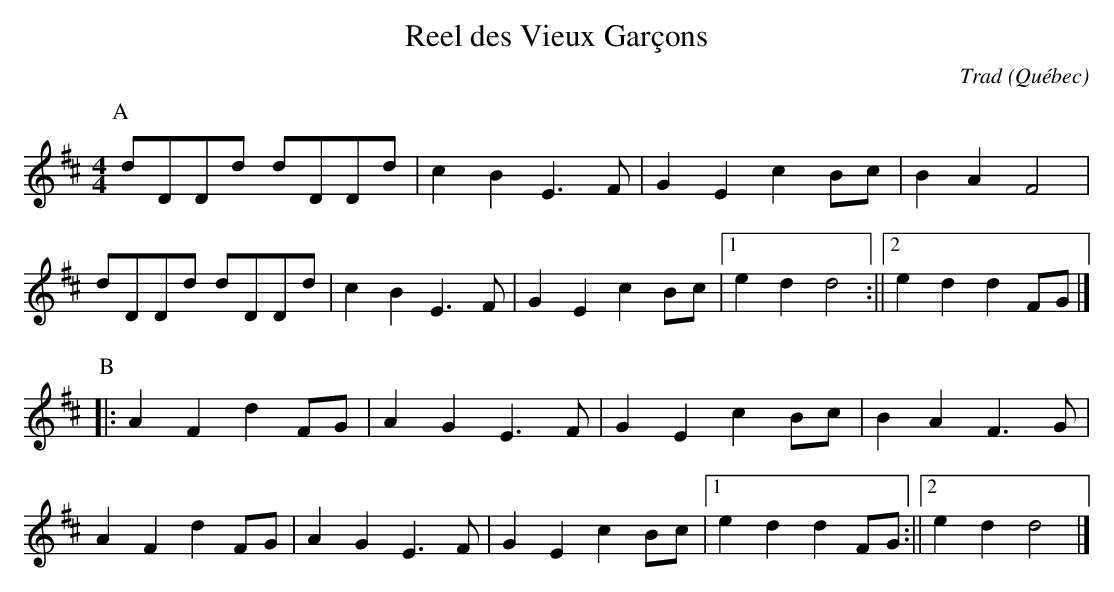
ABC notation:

X:1
T:Reel des Vieux Garçons
C:Trad
O:Québec
M:4/4
L:1/8
K:Dmaj
P:A
dDDd dDDd | c2B2 E3F | G2E2 c2Bc | B2A2 F4 |
dDDd dDDd | c2B2 E3F | G2E2 c2Bc |1 e2d2 d4 :||2 e2d2 d2FG |]
P:B
|: A2F2 d2FG | A2G2 E3F | G2E2 c2Bc | B2A2 F3G |
A2F2 d2FG | A2G2 E3F | G2E2 c2Bc |1 e2d2 d2FG :||2 e2d2 d4 |]
